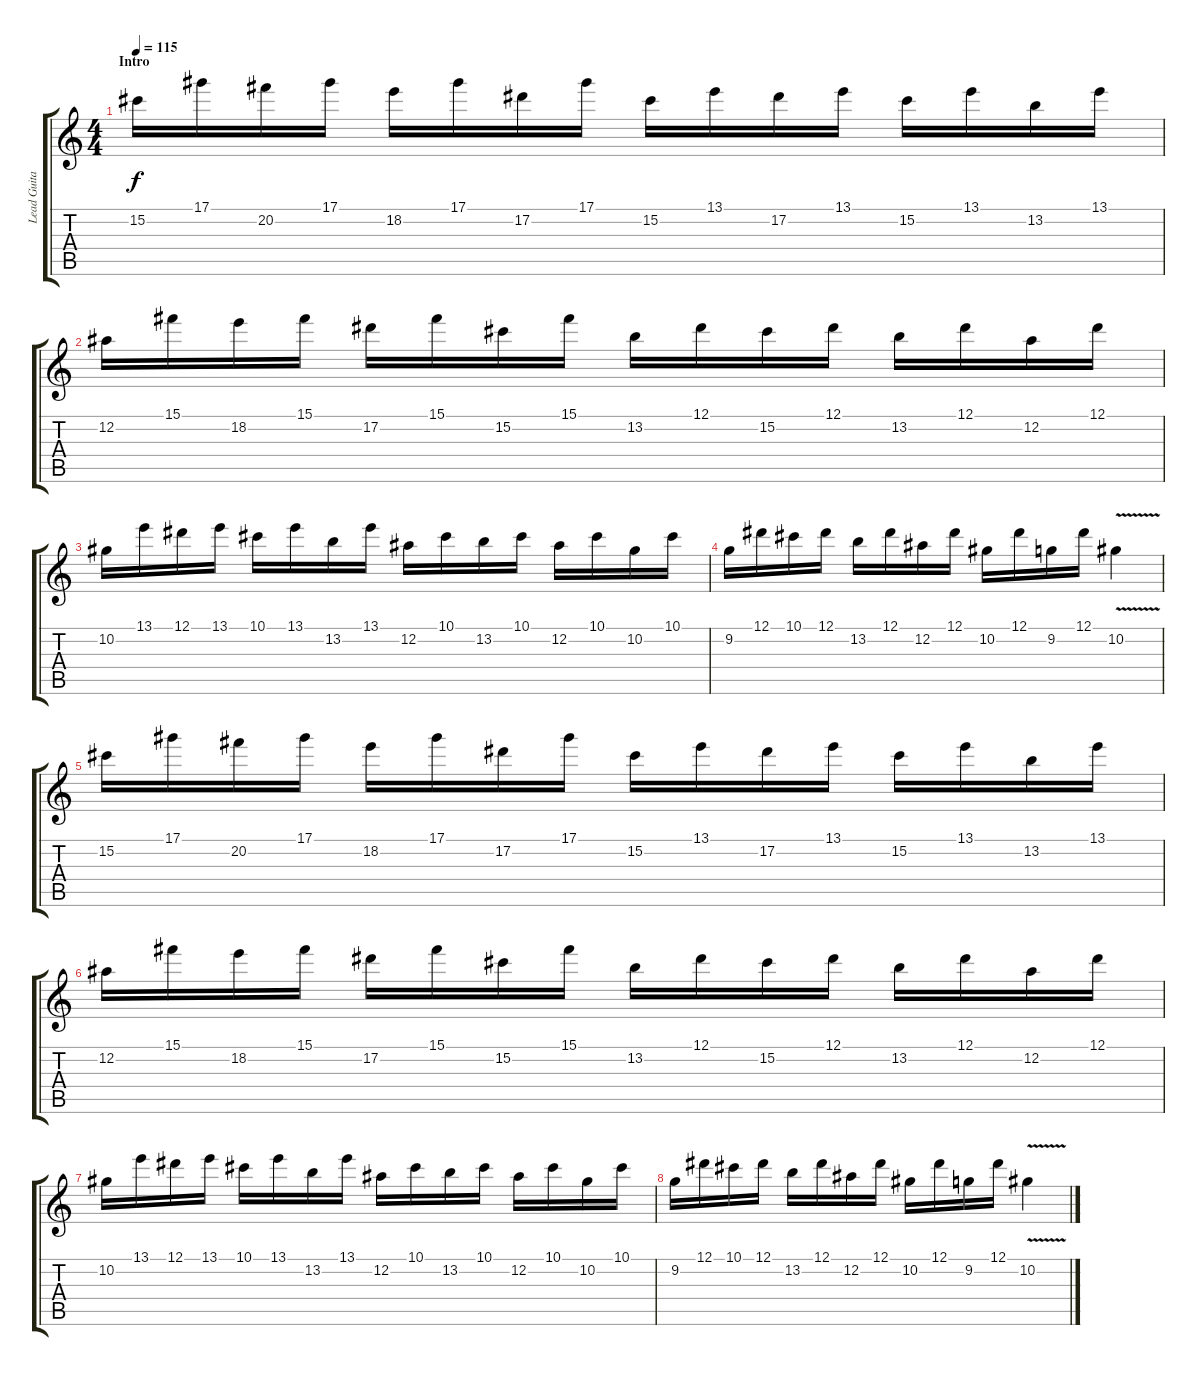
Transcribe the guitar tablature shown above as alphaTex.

\track ("Lead Guitar" "Lead Guita") {instrument overdrivenguitar}
\staff {score tabs}
\tuning (Eb4 Bb3 Gb3 Db3 Ab2 Eb2) {hide}
\ts (4 4)
\section ("" "Intro")
\tempo 115
\clef g2
\ks c
15.2.16{dy f instrument overdrivenguitar} 17.1.16 20.2.16 17.1.16 18.2.16 17.1.16 17.2.16 17.1.16 15.2.16 13.1.16 17.2.16 13.1.16 15.2.16 13.1.16 13.2.16 13.1.16 |
12.2.16 15.1.16 18.2.16 15.1.16 17.2.16 15.1.16 15.2.16 15.1.16 13.2.16 12.1.16 15.2.16 12.1.16 13.2.16 12.1.16 12.2.16 12.1.16 |
10.2.16 13.1.16 12.1.16 13.1.16 10.1.16 13.1.16 13.2.16 13.1.16 12.2.16 10.1.16 13.2.16 10.1.16 12.2.16 10.1.16 10.2.16 10.1.16 |
9.2.16 12.1.16 10.1.16 12.1.16 13.2.16 12.1.16 12.2.16 12.1.16 10.2.16 12.1.16 9.2.16 12.1.16 10.2{v}.4 |
15.2.16 17.1.16 20.2.16 17.1.16 18.2.16 17.1.16 17.2.16 17.1.16 15.2.16 13.1.16 17.2.16 13.1.16 15.2.16 13.1.16 13.2.16 13.1.16 |
12.2.16 15.1.16 18.2.16 15.1.16 17.2.16 15.1.16 15.2.16 15.1.16 13.2.16 12.1.16 15.2.16 12.1.16 13.2.16 12.1.16 12.2.16 12.1.16 |
10.2.16 13.1.16 12.1.16 13.1.16 10.1.16 13.1.16 13.2.16 13.1.16 12.2.16 10.1.16 13.2.16 10.1.16 12.2.16 10.1.16 10.2.16 10.1.16 |
9.2.16 12.1.16 10.1.16 12.1.16 13.2.16 12.1.16 12.2.16 12.1.16 10.2.16 12.1.16 9.2.16 12.1.16 10.2{v}.4
